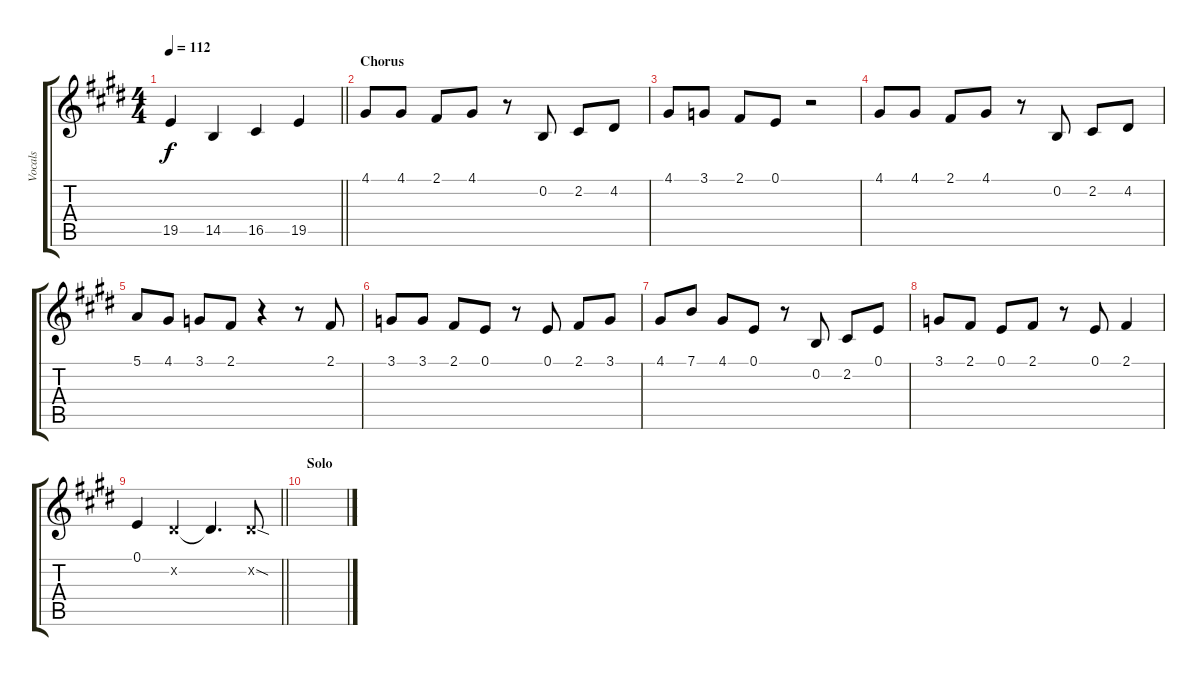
\track ("Vocals" "Vocals") {instrument choiraahs}
\staff {score tabs}
\tuning (E4 B3 G3 D3 A2 E2) {hide}
\ts (4 4)
\tempo 112
\clef g2
\barLineRight lightlight
\ks e
19.5.4{dy f} 14.5.4 16.5.4 19.5.4 |
\section ("" "Chorus")
4.1.8 4.1.8 2.1.8 4.1.8 r.8 0.2.8 2.2.8 4.2.8 |
4.1.8 3.1.8 2.1.8 0.1.8 r.2 |
4.1.8 4.1.8 2.1.8 4.1.8 r.8 0.2.8 2.2.8 4.2.8 |
5.1.8 4.1.8 3.1.8 2.1.8 r.4 r.8 2.1.8 |
3.1.8 3.1.8 2.1.8 0.1.8 r.8 0.1.8 2.1.8 3.1.8 |
4.1.8 7.1.8 4.1.8 0.1.8 r.8 0.2.8 2.2.8 0.1.8 |
3.1.8 2.1.8 0.1.8 2.1.8 r.8 0.1.8 2.1.4 |
\barLineRight lightlight
0.1.4 4.2{x}.4 4.2{t}.4{d} 4.2{sod x}.8 |
\section ("" "Solo")
